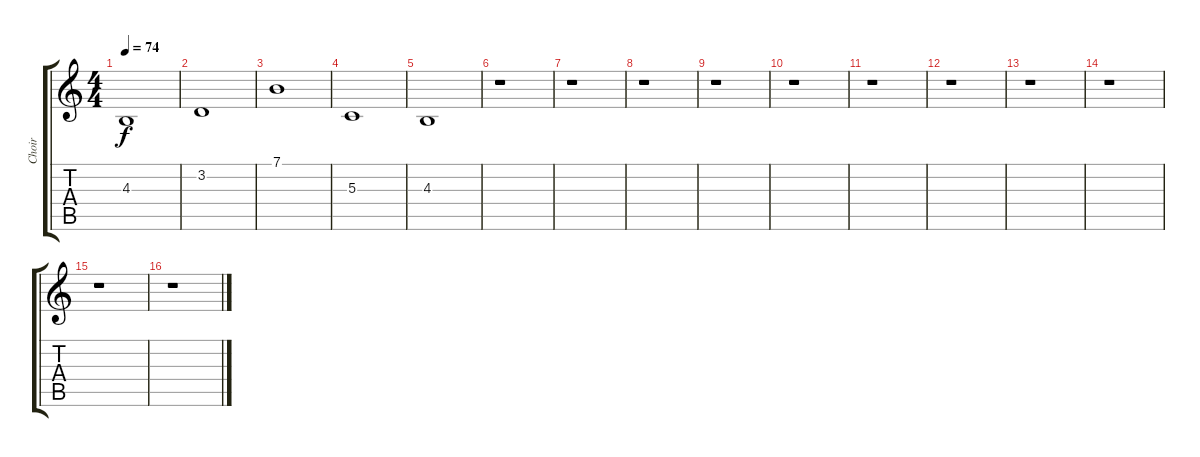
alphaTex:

\track ("Choir" "Choir") {instrument choiraahs}
\staff {score tabs}
\tuning (E4 B3 G3 D3 A2 E2) {hide}
\ts (4 4)
\tempo 74
\clef g2
\ks c
4.3.1{dy f} |
3.2.1 |
7.1.1 |
5.3.1 |
4.3.1 |
r.1 |
r.1 |
r.1 |
r.1 |
r.1 |
r.1 |
r.1 |
r.1 |
r.1 |
r.1 |
r.1
